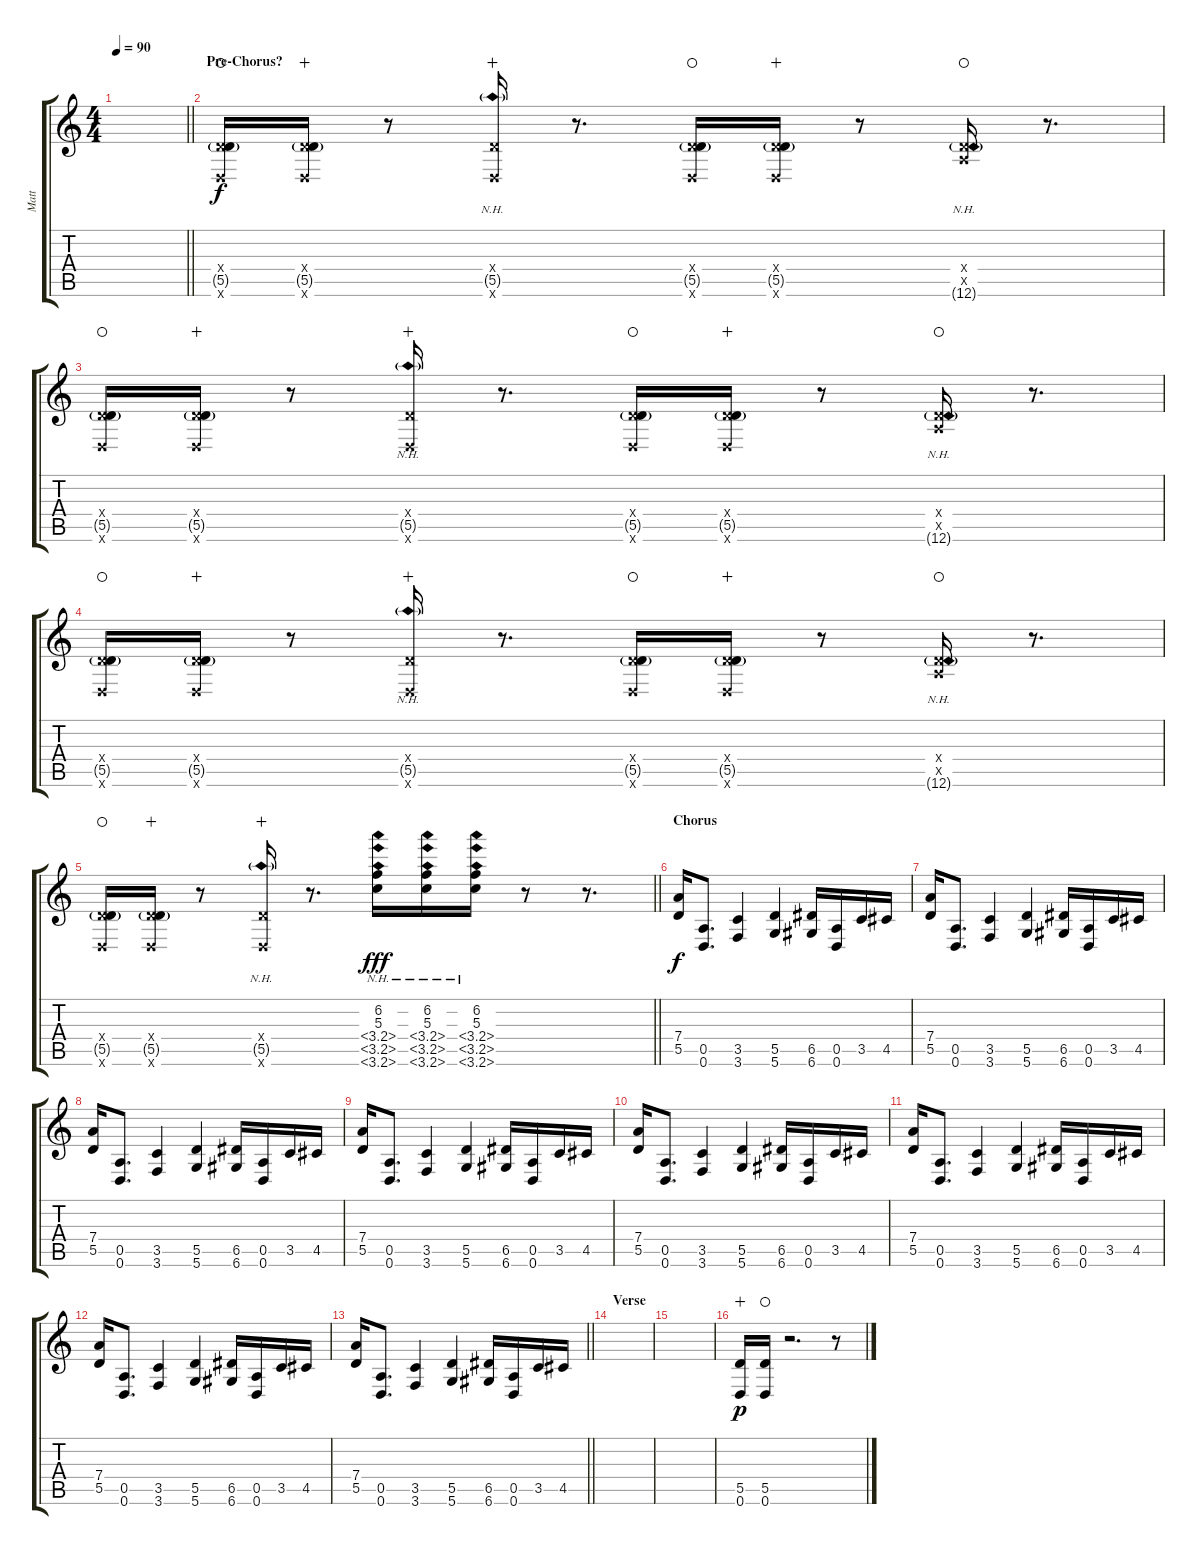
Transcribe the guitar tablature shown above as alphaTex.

\track ("Matt" "Matt") {instrument distortionguitar}
\staff {score tabs}
\tuning (E4 B3 G3 D3 A2 D2) {hide}
\ts (4 4)
\tempo 90
\clef g2
\barLineRight lightlight
\ks c
|
\section ("" "Pre-Chorus?")
(0.4{x} 5.5{g} 0.6{x}).16{volume 7 waho} (0.4{x} 5.5{g} 0.6{x}).16{wahc} r.8 (0.4{x} 5.5{nh g} 0.6{x}).16{wahc} r.8{d} (0.4{x} 5.5{g} 0.6{x}).16{waho} (0.4{x} 5.5{g} 0.6{x}).16{wahc} r.8 (0.4{x} 0.5{x} 0.6{nh g}).16{waho} r.8{d} |
(0.4{x} 5.5{g} 0.6{x}).16{waho} (0.4{x} 5.5{g} 0.6{x}).16{wahc} r.8 (0.4{x} 5.5{nh g} 0.6{x}).16{wahc} r.8{d} (0.4{x} 5.5{g} 0.6{x}).16{waho} (0.4{x} 5.5{g} 0.6{x}).16{wahc} r.8 (0.4{x} 0.5{x} 0.6{nh g}).16{waho} r.8{d} |
(0.4{x} 5.5{g} 0.6{x}).16{waho} (0.4{x} 5.5{g} 0.6{x}).16{wahc} r.8 (0.4{x} 5.5{nh g} 0.6{x}).16{wahc} r.8{d} (0.4{x} 5.5{g} 0.6{x}).16{waho} (0.4{x} 5.5{g} 0.6{x}).16{wahc} r.8 (0.4{x} 0.5{x} 0.6{nh g}).16{waho} r.8{d} |
\barLineRight lightlight
(0.4{x} 5.5{g} 0.6{x}).16{waho} (0.4{x} 5.5{g} 0.6{x}).16{wahc} r.8 (0.4{x} 5.5{nh g} 0.6{x}).16{wahc} r.8{d} (6.2 5.3 3.4{nh} 3.5{nh} 3.6{nh}).16{dy fff volume 16 balance 5} (6.2 5.3 3.4{nh} 3.5{nh} 3.6{nh}).16 (6.2 5.3 3.4{nh} 3.5{nh} 3.6{nh}).16 r.8 r.8{d} |
\section ("" "Chorus")
(7.4 5.5).16{dy f volume 16 balance 8} (0.5 0.6).8{d} (3.5 3.6).4 (5.5 5.6).4 (6.5 6.6).16 (0.5 0.6).16 3.5.16 4.5.16 |
(7.4 5.5).16 (0.5 0.6).8{d} (3.5 3.6).4 (5.5 5.6).4 (6.5 6.6).16 (0.5 0.6).16 3.5.16 4.5.16 |
(7.4 5.5).16 (0.5 0.6).8{d} (3.5 3.6).4 (5.5 5.6).4 (6.5 6.6).16 (0.5 0.6).16 3.5.16 4.5.16 |
(7.4 5.5).16 (0.5 0.6).8{d} (3.5 3.6).4 (5.5 5.6).4 (6.5 6.6).16 (0.5 0.6).16 3.5.16 4.5.16 |
(7.4 5.5).16 (0.5 0.6).8{d} (3.5 3.6).4 (5.5 5.6).4 (6.5 6.6).16 (0.5 0.6).16 3.5.16 4.5.16 |
(7.4 5.5).16 (0.5 0.6).8{d} (3.5 3.6).4 (5.5 5.6).4 (6.5 6.6).16 (0.5 0.6).16 3.5.16 4.5.16 |
(7.4 5.5).16 (0.5 0.6).8{d} (3.5 3.6).4 (5.5 5.6).4 (6.5 6.6).16 (0.5 0.6).16 3.5.16 4.5.16 |
\barLineRight lightlight
(7.4 5.5).16 (0.5 0.6).8{d} (3.5 3.6).4 (5.5 5.6).4 (6.5 6.6).16 (0.5 0.6).16 3.5.16 4.5.16 |
\section ("" "Verse")
|
|
(5.5 0.6).16{dy p wahc} (5.5 0.6).16{waho} r.2{d} r.8
